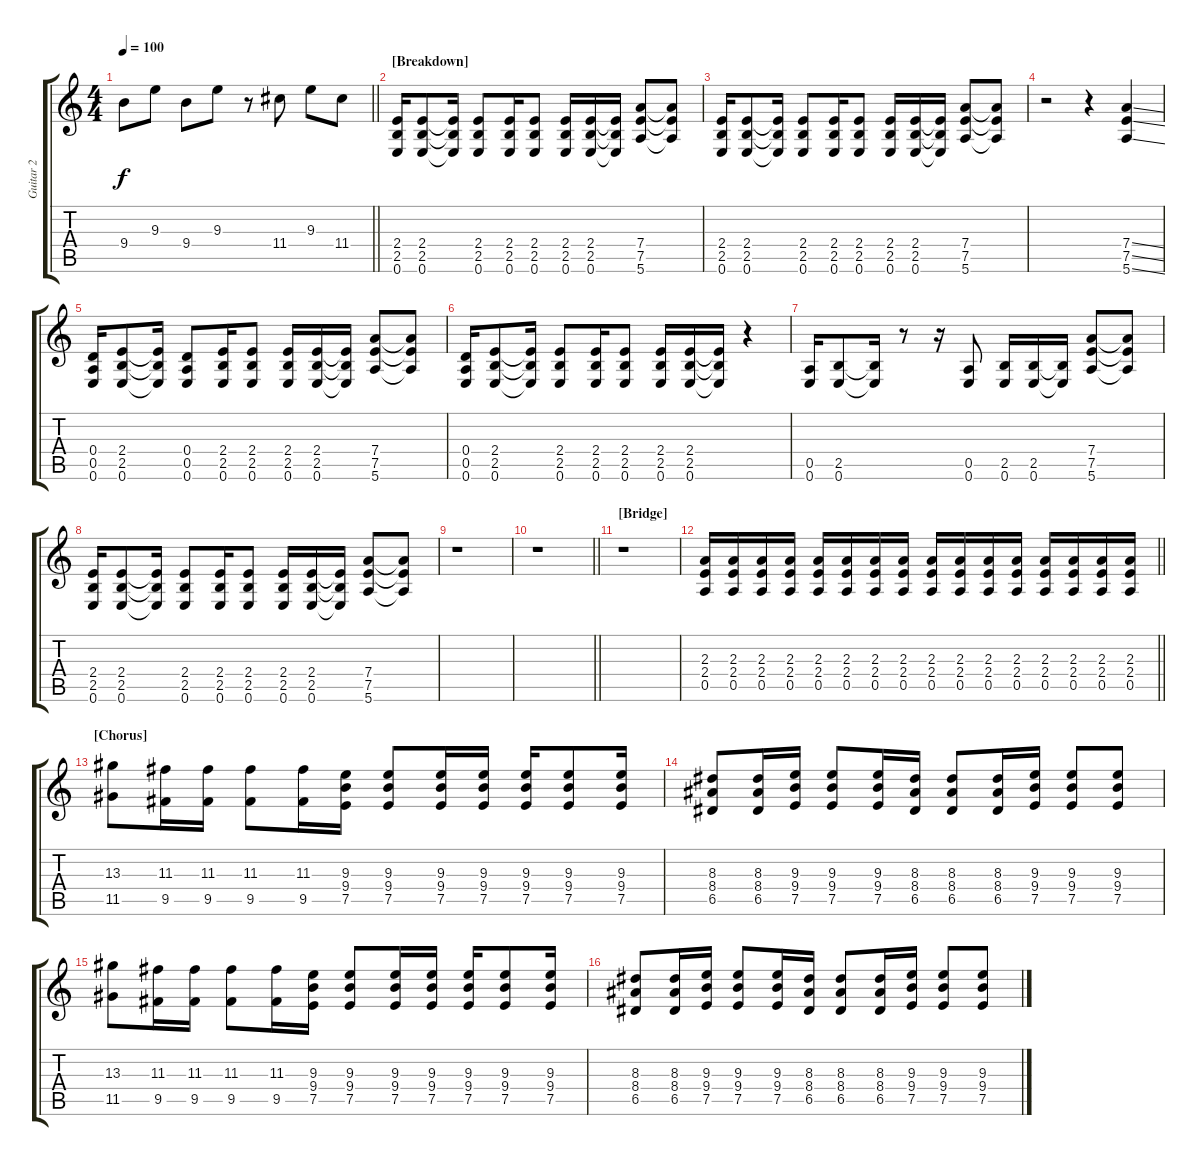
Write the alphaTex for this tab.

\track ("Guitar 2" "Guitar 2") {instrument distortionguitar}
\staff {score tabs}
\tuning (E4 B3 G3 D3 A2 E2) {hide}
\ts (4 4)
\tempo 100
\clef g2
\barLineRight lightlight
\ks c
9.4.8{dy f} 9.3.8 9.4.8 9.3.8 r.8 11.4.8 9.3.8 11.4.8 |
\section ("" "[Breakdown]")
(2.4 2.5 0.6).16{volume 12 instrument distortionguitar} (2.4 2.5 0.6).8 (2.4{t} 2.5{t} 0.6{t}).16 (2.4 2.5 0.6).8 (2.4 2.5 0.6).16 (2.4 2.5 0.6).8 (2.4 2.5 0.6).16 (2.4 2.5 0.6).16 (2.4{t} 2.5{t} 0.6{t}).16 (7.4 7.5 5.6).8 (7.4{t} 7.5{t} 5.6{t}).8 |
(2.4 2.5 0.6).16 (2.4 2.5 0.6).8 (2.4{t} 2.5{t} 0.6{t}).16 (2.4 2.5 0.6).8 (2.4 2.5 0.6).16 (2.4 2.5 0.6).8 (2.4 2.5 0.6).16 (2.4 2.5 0.6).16 (2.4{t} 2.5{t} 0.6{t}).16 (7.4 7.5 5.6).8 (7.4{t} 7.5{t} 5.6{t}).8 |
r.2 r.4 (7.4{ss} 7.5{ss} 5.6{ss}).4 |
(0.4 0.5 0.6).16 (2.4 2.5 0.6).8 (2.4{t} 2.5{t} 0.6{t}).16 (0.4 0.5 0.6).8 (2.4 2.5 0.6).16 (2.4 2.5 0.6).8 (2.4 2.5 0.6).16 (2.4 2.5 0.6).16 (2.4{t} 2.5{t} 0.6{t}).16 (7.4 7.5 5.6).8 (7.4{t} 7.5{t} 5.6{t}).8 |
(0.4 0.5 0.6).16 (2.4 2.5 0.6).8 (2.4{t} 2.5{t} 0.6{t}).16 (2.4 2.5 0.6).8 (2.4 2.5 0.6).16 (2.4 2.5 0.6).8 (2.4 2.5 0.6).16 (2.4 2.5 0.6).16 (2.4{t} 2.5{t} 0.6{t}).16 r.4 |
(0.5 0.6).16 (2.5 0.6).8 (2.5{t} 0.6{t}).16 r.8 r.16 (0.5 0.6).8 (2.5 0.6).16 (2.5 0.6).16 (2.5{t} 0.6{t}).16 (7.4 7.5 5.6).8 (7.4{t} 7.5{t} 5.6{t}).8 |
(2.4 2.5 0.6).16 (2.4 2.5 0.6).8 (2.4{t} 2.5{t} 0.6{t}).16 (2.4 2.5 0.6).8 (2.4 2.5 0.6).16 (2.4 2.5 0.6).8 (2.4 2.5 0.6).16 (2.4 2.5 0.6).16 (2.4{t} 2.5{t} 0.6{t}).16 (7.4 7.5 5.6).8 (7.4{t} 7.5{t} 5.6{t}).8 |
r.1 |
\barLineRight lightlight
r.1 |
\section ("" "[Bridge]")
r.1 |
\barLineRight lightlight
(2.3 2.4 0.5).16 (2.3 2.4 0.5).16 (2.3 2.4 0.5).16 (2.3 2.4 0.5).16 (2.3 2.4 0.5).16 (2.3 2.4 0.5).16 (2.3 2.4 0.5).16 (2.3 2.4 0.5).16 (2.3 2.4 0.5).16 (2.3 2.4 0.5).16 (2.3 2.4 0.5).16 (2.3 2.4 0.5).16 (2.3 2.4 0.5).16 (2.3 2.4 0.5).16 (2.3 2.4 0.5).16 (2.3 2.4 0.5).16 |
\section ("" "[Chorus]")
(13.3 11.5).8{volume 8 instrument distortionguitar} (11.3 9.5).16 (11.3 9.5).16 (11.3 9.5).8 (11.3 9.5).16 (9.3 9.4 7.5).16 (9.3 9.4 7.5).8 (9.3 9.4 7.5).16 (9.3 9.4 7.5).16 (9.3 9.4 7.5).16 (9.3 9.4 7.5).8 (9.3 9.4 7.5).16 |
(8.3 8.4 6.5).8 (8.3 8.4 6.5).16 (9.3 9.4 7.5).16 (9.3 9.4 7.5).8 (9.3 9.4 7.5).16 (8.3 8.4 6.5).16 (8.3 8.4 6.5).8 (8.3 8.4 6.5).16 (9.3 9.4 7.5).16 (9.3 9.4 7.5).8 (9.3 9.4 7.5).8 |
(13.3 11.5).8{volume 8 instrument distortionguitar} (11.3 9.5).16 (11.3 9.5).16 (11.3 9.5).8 (11.3 9.5).16 (9.3 9.4 7.5).16 (9.3 9.4 7.5).8 (9.3 9.4 7.5).16 (9.3 9.4 7.5).16 (9.3 9.4 7.5).16 (9.3 9.4 7.5).8 (9.3 9.4 7.5).16 |
(8.3 8.4 6.5).8 (8.3 8.4 6.5).16 (9.3 9.4 7.5).16 (9.3 9.4 7.5).8 (9.3 9.4 7.5).16 (8.3 8.4 6.5).16 (8.3 8.4 6.5).8 (8.3 8.4 6.5).16 (9.3 9.4 7.5).16 (9.3 9.4 7.5).8 (9.3 9.4 7.5).8
